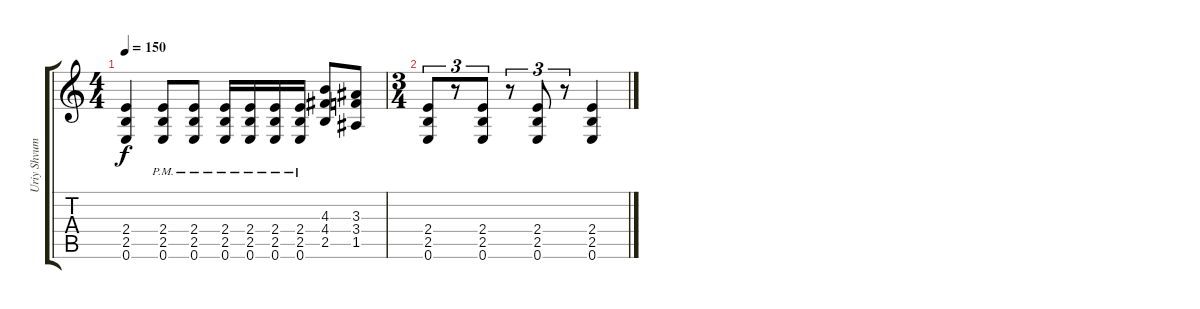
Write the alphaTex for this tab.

\track ("Uriy Shvum" "Uriy Shvum") {instrument electricguitarmuted}
\staff {score tabs}
\tuning (E4 B3 G3 D3 A2 E2) {hide}
\ts (4 4)
\tempo 150
\clef g2
\ks c
(2.4 2.5 0.6).4{dy f} (2.4 2.5 0.6{pm}).8 (2.4 2.5 0.6{pm}).8 (2.4{pm} 2.5{pm} 0.6{pm}).16 (2.4{pm} 2.5{pm} 0.6{pm}).16 (2.4{pm} 2.5{pm} 0.6{pm}).16 (2.4{pm} 2.5{pm} 0.6{pm}).16 (4.3 4.4 2.5).8 (3.3 3.4 1.5).8 |
\ts (3 4)
(2.4 2.5 0.6).8{tu (3 2)} r.8{tu (3 2)} (2.4 2.5 0.6).8{tu (3 2)} r.8{tu (3 2)} (2.4 2.5 0.6).8{tu (3 2)} r.8{tu (3 2)} (2.4 2.5 0.6).4
